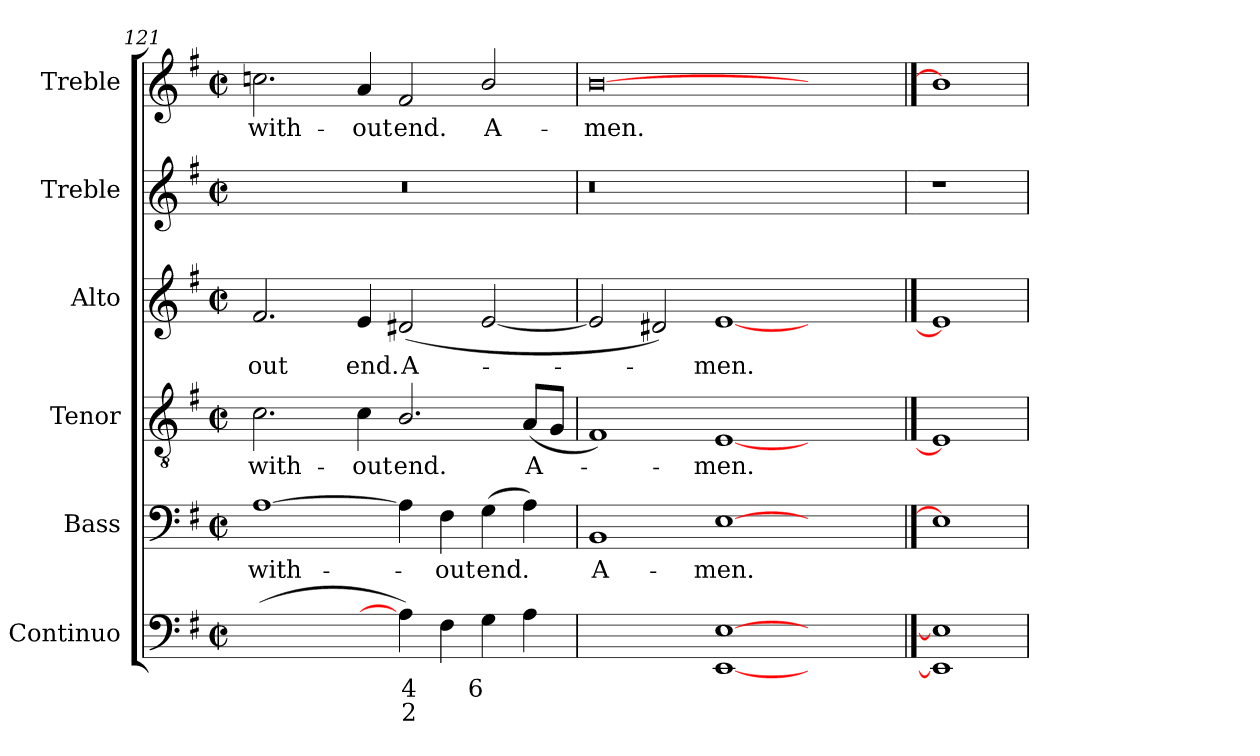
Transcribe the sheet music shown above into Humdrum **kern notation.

**kern	**text	**text	**kern	**text	**kern	**text	**kern	**text	**kern	**kern	**text
*part6	*part6	*part6	*part5	*part5	*part4	*part4	*part3	*part3	*part2	*part1	*part1
*staff6	*staff6	*staff6	*staff5	*staff5	*staff4	*staff4	*staff3	*staff3	*staff2	*staff1	*staff1
*I"Continuo	*	*	*I"Bass	*	*I"Tenor	*	*I"Alto	*	*I"Treble	*I"Treble	*
*	*	*	*I'B	*	*I'T	*	*I'A	*	*	*	*
*clefF4	*	*	*clefF4	*	*clefGv2	*	*clefG2	*	*clefG2	*clefG2	*
*k[f#]	*	*	*k[f#]	*	*k[f#]	*	*k[f#]	*	*k[f#]	*k[f#]	*
*G:	*	*	*G:	*	*G:	*	*G:	*	*G:	*G:	*
*M4/2	*	*	*M4/2	*	*M4/2	*	*M4/2	*	*M4/2	*M4/2	*
*met(c|)	*	*	*met(c|)	*	*met(c|)	*	*met(c|)	*	*met(c|)	*met(c|)	*
=121	=121	=121	=121	=121	=121	=121	=121	=121	=121	=121	=121
!	!LO:LY:b	!	!	!LO:LY:b	!	!LO:LY:b	!	!LO:LY:b	!	!	!LO:LY:b
(>[2Ayy	6	.	[1A	with-	2.c	with-	2.f#	-out	0r	2.ccn	with-
!	!LO:LY:b	!	!	!	!	!	!	!	!	!	!
4Ayy_	6	.	.	.	.	.	.	.	.	.	.
!	!LO:LY:b	!	!	!	!	!LO:LY:b	!	!LO:LY:b	!	!	!LO:LY:b
4Ayy_	5	.	.	.	4c	-out	4e	end.	.	4a	-out
!	!LO:LY:b	!LO:LY:b	!	!	!	!LO:LY:b	!	!LO:LY:b	!	!	!LO:LY:b
4A])	4	2	4A]	.	2.B/	end.	(<2d#X	A-	.	2f#	end.
!	!	!	!	!LO:LY:b	!	!	!	!	!	!	!
4F#	.	.	4F#	out	.	.	.	.	.	.	.
!	!LO:LY:b	!	!	!LO:LY:b	!	!	!	!	!	!	!LO:LY:b
4G	6	.	(>4G	end.	.	.	[2e	.	.	2b/	A-
!	!	!	!	!	!	!LO:LY:b	!	!	!	!	!
4A	.	.	4A)	.	(<8AL	A-	.	.	.	.	.
.	.	.	.	.	8GJ	.	.	.	.	.	.
=122	=122	=122	=122	=122	=122	=122	=122	=122	=122	=122	=122
!	!LO:LY:b	!	!	!LO:LY:b	!	!	!	!	!	!	!LO:LY:b
[2BByy	4	.	1BB	A-	1F#)	.	2e]	.	0r	[0b	-men.
!	!LO:LY:b	!	!	!	!	!	!	!	!	!	!
2BByy]	3	.	.	.	.	.	2d#X)	.	.	.	.
!	!	!	!	!LO:LY:b	!	!LO:LY:b	!	!LO:LY:b	!	!	!
[1EE [1E	.	.	[1E	-men.	[1E	men.	[1e	men.	.	.	.
1ryy	.	.	1ryy	.	1ryy	.	1ryy	.	1ryy	1ryy	.
==123	==123	==123	==123	==123	==123	==123	==123	==123	=123	==123	==123
1EE] 1E]	.	.	1E]	.	1E]	.	1e]	.	1r	1b]	.
=	=	=	=	=	=	=	=	=	=	=	=
*-	*-	*-	*-	*-	*-	*-	*-	*-	*-	*-	*-
